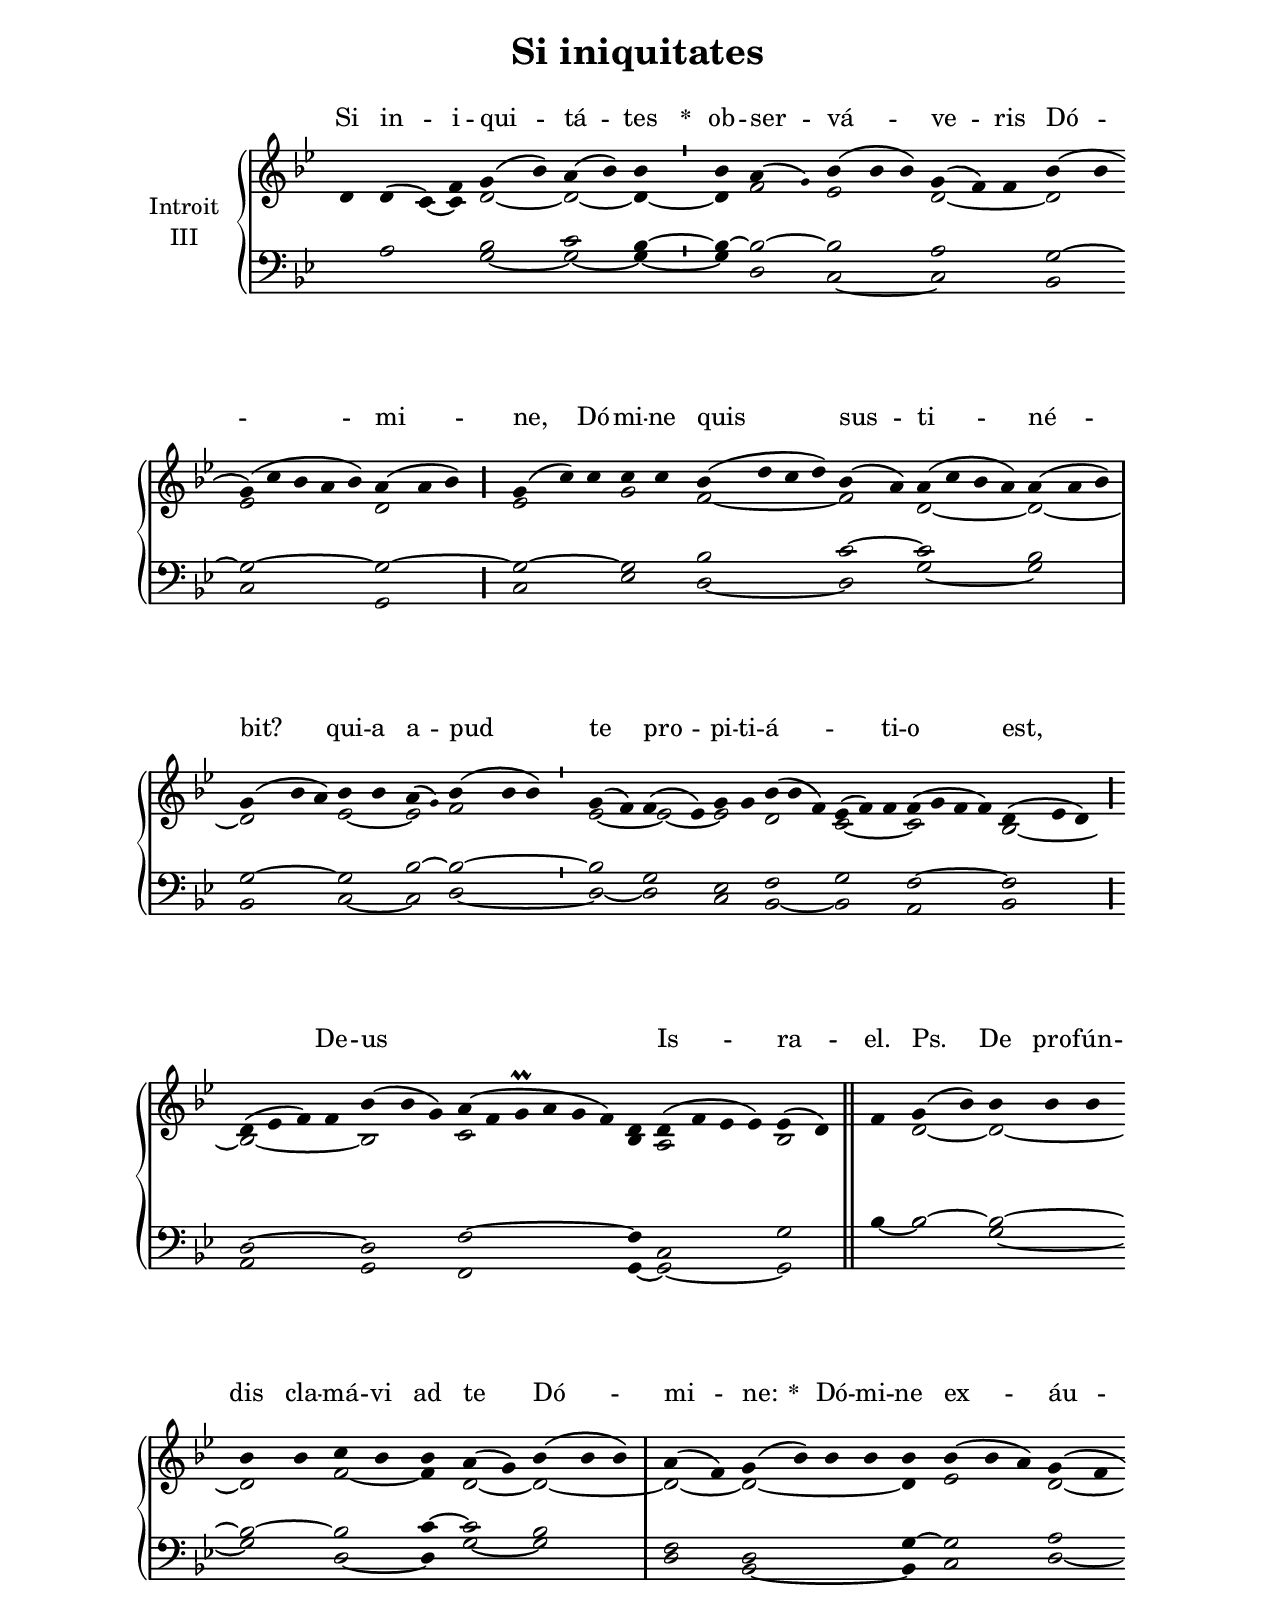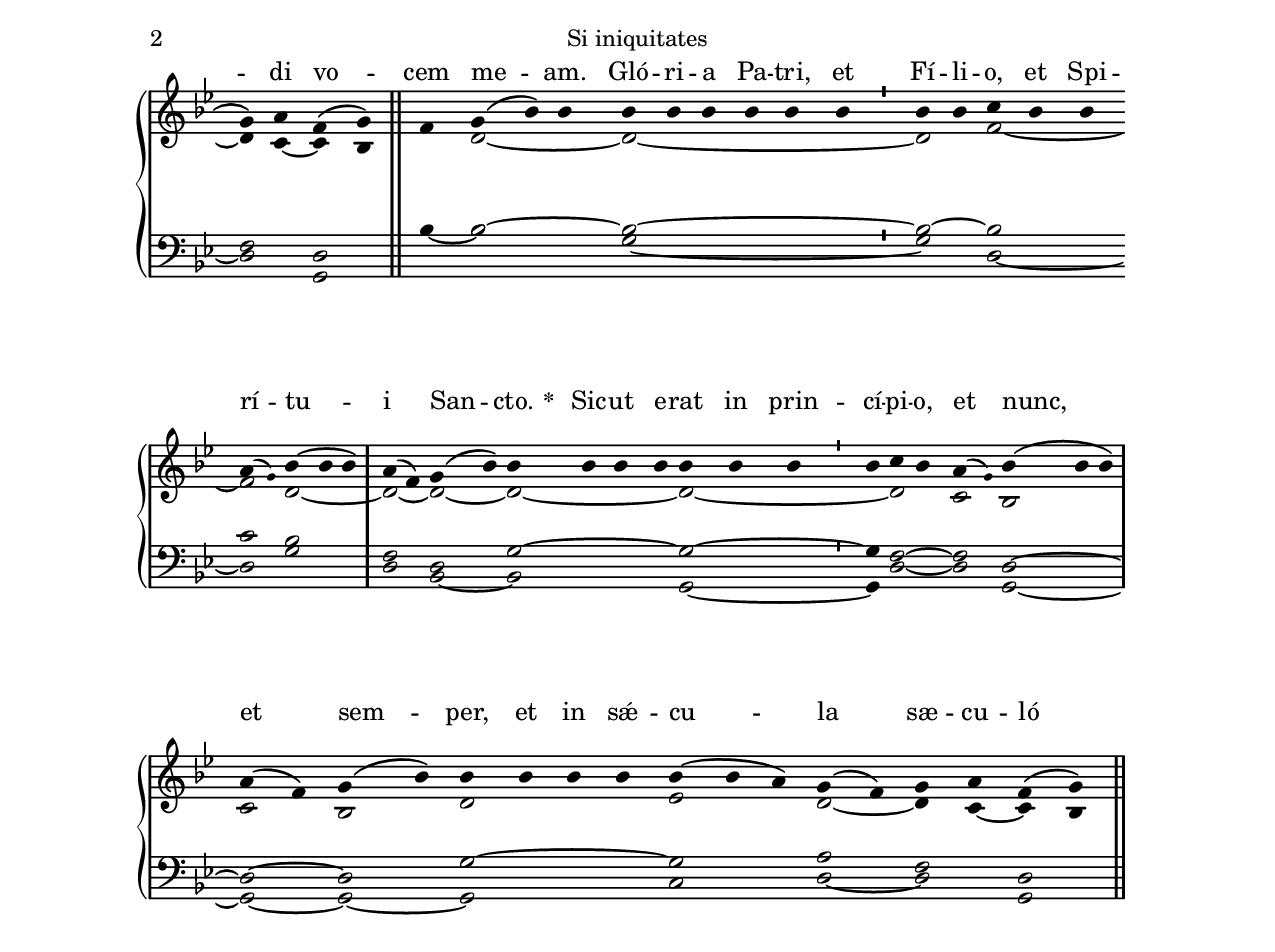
\version "2.18"
\include "gregorian.ly"
\include "noh2.ily"


%Page reference: page ii.250
%(volume.page)

global = {
 \key g \minor
 \cadenzaOn 
}

\header {
  title = \markup \center-column {"Si iniquitates" \vspace #1 }
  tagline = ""
  composer = ""
}

\paper {
 #(include-special-characters)
  oddHeaderMarkup = \markup \fill-line {
    \line {}
    \center-column {
      \on-the-fly #first-page     " "
      \on-the-fly #not-first-page "Si iniquitates"
    }
    \line { \on-the-fly #print-page-number-check-first \fromproperty #'page:page-number-string }
  }
  evenHeaderMarkup = \markup \fill-line {
    \line { \on-the-fly #print-page-number-check-first \fromproperty #'page:page-number-string }
    \center-column { "Si iniquitates" }
    \line {}
  }
}

chantText = \lyricmode {
Si in -- i -- qui -- tá -- tes 
\set stanza = " * " ob -- ser -- vá -- ve -- ris Dó -- mi -- ne, 
Dó -- mi -- ne quis sus -- ti -- né -- bit? 
qui -- a a -- pud te pro -- pi -- ti -- á -- _ ti -- o est, _ 
De -- us _ _ Is -- ra -- el. Ps. 
De pro -- fún -- dis cla -- má -- vi ad te Dó -- mi -- ne: 
\set stanza = " * " 
Dó -- mi -- ne ex -- áu -- di vo -- cem me -- am. 
Gló -- ri -- a Pa -- tri, et Fí -- li -- o, et Spi -- rí -- tu -- i San -- cto. 
\set stanza = " * " 
Sic -- ut e -- rat in prin -- cí -- pi -- o, et nunc, et sem -- per, 
et in sǽ -- cu -- la sæ -- cu -- ló -- rum. A -- men. }

chantMusic = {
\tieDown   d'4 d'4 ( c'4) f'4 g'4 ( bes'4) a'4 ( bes'4) bes'4 \divisioMinima
 bes'4 a'4 ( \once \tweak #'font-size #-4 g' ) bes'4 ( bes'4 bes'4) g'4 ( f'4) f'4 bes'4 ( bes'4 \forceBreak
) g'4 ( c''4 bes'4 a'4 bes'4) a'4 ( a'4 bes'4) \divisioMaior
 g'4 ( c''4) c''4 c''4 c''4 bes'4 ( d''4 c''4 d''4) bes'4 ( a'4) a'4 ( c''4 bes'4 a'4) a'4 ( a'4 bes'4) \divisioMaxima \forceBreak

 g'4 ( bes'4 a'4) bes'4 bes'4 a'4 ( \once \tweak #'font-size #-4 g' ) bes'4 ( bes'4 bes'4) \divisioMinima
 g'4 ( f'4) f'4 ( ees'4) g'4 g'4 bes'4 ( bes'4 f'4) ees'4 ( f'4) f'4 f'4 ( g'4 f'4 f'4) d'4 ( ees'4 d'4) \divisioMaior \forceBreak

 d'4 ( ees'4 f'4) f'4 bes'4 ( bes'4 g'4) a'4 ( f'4 g'\prall a'4 g'4 f'4) d'4 d'4 ( f'4 ees'4 ees'4) ees'4 ( d'4) \finalis
 f'4 g'4 ( bes'4) bes'4 bes'4 bes'4 \forceBreak
 bes'4 bes'4 c''4 bes'4 bes'4 a'4 ( g'4) bes'4 ( bes'4 bes'4) \divisioMaxima
 a'4 ( f'4) g'4 ( bes'4) bes'4 bes'4 bes'4 bes'4 ( bes'4 a'4) g'4 ( f'4 \forceBreak
) g'4 a'4 f'4 ( g'4) \finalis
  f'4 g'4 ( bes'4) bes'4 bes'4 bes'4 bes'4 bes'4 bes'4 bes'4 \divisioMinima
 bes'4 bes'4 c''4 bes'4 bes'4 \forceBreak
 a'4 ( \once \tweak #'font-size #-4 g' ) bes'4 ( bes'4 bes'4) \divisioMaxima
 a'4 ( f'4) g'4 ( bes'4) bes'4 bes'4 bes'4 bes'4 bes'4 bes'4 bes'4 \divisioMinima
 bes'4 c''4 bes'4 a'4 ( \once \tweak #'font-size #-4 g' ) bes'4 ( bes'4 bes'4) \divisioMaxima \forceBreak

 a'4 ( f'4) g'4 ( bes'4) bes'4 bes'4 bes'4 bes'4 bes'4 ( bes'4 a'4) g'4 ( f'4) g'4 a'4 f'4 ( g'4) \finalis

}

altoMusic = {
r2 c'4 ~ c'4 d'2 ~ d'2 ~ d'4 ~ \divisioMinima
d'4 f'2 ees'2*3/2 d'2*3/2 ~ d'2 ees'2*5/2 d'2*3/2 \divisioMaior
ees'2*3/2 g'2 f'2*4/2 ~ f'2 d'2*4/2 ~ d'2*3/2 ~ \divisioMaxima
d'2*3/2 ees'2 ~ ees'2 f'2*3/2 \divisioMinima
ees'2 ~ ees'2 ~ ees'2 d'2*3/2 c'2*3/2 ~ c'2*4/2 bes2*3/2 ~ \divisioMaior
bes2*4/2 ~ bes2*3/2 c'2*6/2 bes4 a2*4/2 bes2 \finalis
r4 d'2 ~ d'2*3/2 ~ d'2 f'2 ~ f'4 d'2 ~ d'2*3/2 ~ \divisioMaxima
d'2 ~ d'2*4/2 ~ d'4 ees'2*3/2 d'2 ~ d'4 c'4 ~ c'4 bes4 r4 d'2*3/2 ~ d'2*6/2 ~ \divisioMinima
d'2 f'2*3/2 ~ f'2 d'2*3/2 ~ \divisioMaxima
d'2 ~ d'2 ~ d'2*4/2 ~ d'2*4/2 ~ d'2 c'2 bes2*3/2 \divisioMaxima
c'2 bes2 d'2*4/2 ees'2*3/2 d'2 ~ d'4 c'4 ~ c'4 bes4 \finalis
}

tenorMusic = {
r4 a2*3/2 bes2 c'2 bes4 ~ \divisioMinima
bes4 ~ bes2 ~ bes2*3/2 a2*3/2 g2 ~ g2*5/2 ~ g2*3/2 ~ \divisioMaior
g2*3/2 ~ g2 bes2*4/2 c'2 ~ c'2*4/2 bes2*3/2 \divisioMaxima
g2*3/2 ~ g2 bes2 ~ bes2*3/2 ~ \divisioMinima
bes2 g2 ees2 f2*3/2 g2*3/2 f2*4/2 ~ f2*3/2 \divisioMaior
d2*4/2 ~ d2*3/2 f2*6/2 ~ f4 c2*4/2 g2 \finalis
r4 bes2 ~ bes2*3/2 ~ bes2 ~ bes2 c'4 ~ c'2 bes2*3/2 \divisioMaxima
f2 d2*4/2 g4 ~ g2*3/2 a2 f2 d2 r4 bes2*3/2 ~ bes2*6/2 ~ \divisioMinima
bes2 ~ bes2*3/2 c'2 bes2*3/2 \divisioMaxima
f2 d2 g2*4/2 ~ g2*3/2 ~ \divisioMinima
g4 f2 ~ f2 d2*3/2 ~ \divisioMaxima
d2 ~ d2 g2*4/2 ~ g2*3/2 a2 f2 d2 \finalis
}

bassMusic = {
r2*4/2 g2 ~ g2 ~ g4 ~ \divisioMinima
g4 d2 c2*3/2 ~ c2*3/2 bes,2 c2*5/2 g,2*3/2 \divisioMaior
c2*3/2 ees2 d2*4/2 ~ d2 g2*4/2 ~ g2*3/2 \divisioMaxima
bes,2*3/2 c2 ~ c2 d2*3/2 ~ \divisioMinima
d2 ~ d2 c2 bes,2*3/2 ~ bes,2*3/2 a,2*4/2 bes,2*3/2 \divisioMaior
a,2*4/2 g,2*3/2 f,2*6/2 g,4 ~ g,2*4/2 ~ g,2 \finalis
bes4 ~ bes2 g2*3/2 ~ g2 d2 ~ d4 g2 ~ g2*3/2 \divisioMaxima
d2 bes,2*4/2 ~ bes,4 c2*3/2 d2 ~ d2 g,2 bes4 ~ bes2*3/2 g2*6/2 ~ \divisioMinima
g2 d2*3/2 ~ d2 g2*3/2 \divisioMaxima
d2 bes,2 ~ bes,2*4/2 g,2*3/2 ~ \divisioMinima
g,4 d2 ~ d2 g,2*3/2 ~ \divisioMaxima
g,2 ~ g,2 ~ g,2*4/2 c2*3/2 d2 ~ d2 g,2 \finalis
}

voiceLines = {
\voiceLineStyle


}

\score{
  <<
    \new GrandStaff <<
      \set GrandStaff.autoBeaming = ##f
      \set GrandStaff.instrumentName = \markup \center-column {
        "Introit"
        "III"
      }
      \new Staff = up <<
        \new Voice = "chant" {
          \voiceOne \global \chantMusic
        }
        \new Voice {
          \voiceTwo \global \altoMusic
        }
      >>

      \new Staff = down <<
        \clef bass
        \new Voice {
          \voiceOne \global \tenorMusic
        }
        \new Voice {
          \voiceTwo \global \bassMusic
        }
	\new Voice {
        \voiceThree \global \voiceLines
        }
      >>
    >>
    \new Lyrics \lyricsto chant {
      \chantText
    }
  >>
  \layout{
  }
  \midi{
    \tempo 4 = 125
  }
}
